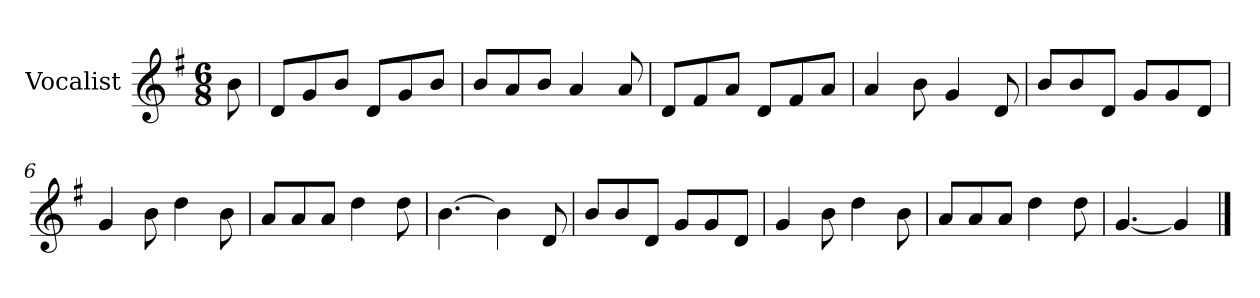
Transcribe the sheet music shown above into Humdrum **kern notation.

**kern
*part1
*staff1
*I"Vocalist
*k[f#]
*G:
*M6/8
=
8b
=1
8dL
8g
8bJ
8dL
8g
8bJ
=2
8bL
8a
8bJ
4a
8a
=3
8dL
8f#
8aJ
8dL
8f#
8aJ
=4
4a
8b
4g
8d
=5
8bL
8b
8dJ
8gL
8g
8dJ
=6
4g
8b
4dd
8b
=7
8aL
8a
8aJ
4dd
8dd
=8
[4.b
4b]
8d
=9
8bL
8b
8dJ
8gL
8g
8dJ
=10
4g
8b
4dd
8b
=11
8aL
8a
8aJ
4dd
8dd
=12
[4.g
4g]
==
*-
